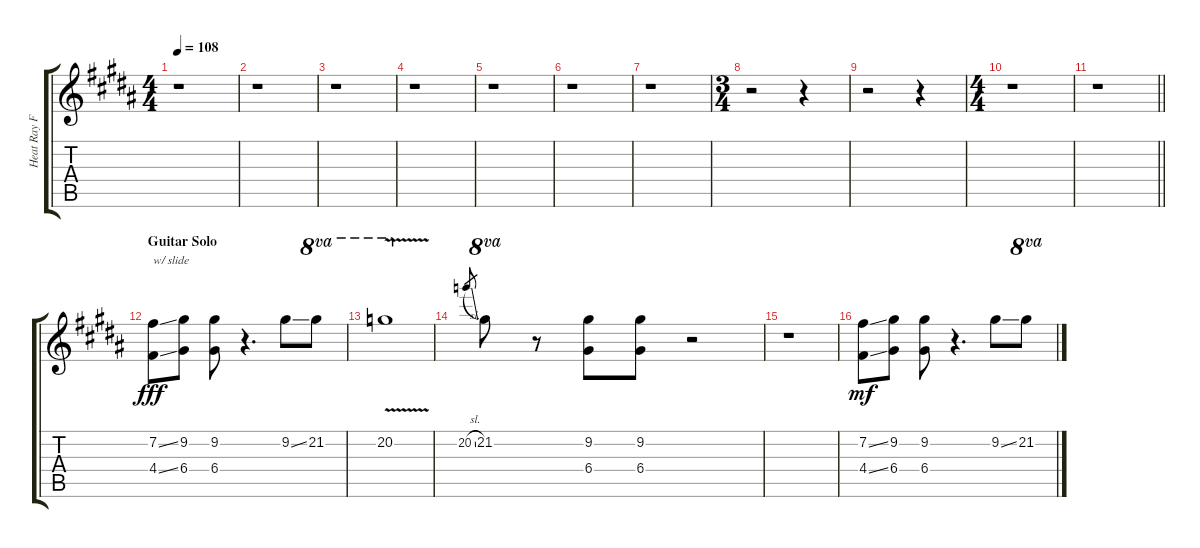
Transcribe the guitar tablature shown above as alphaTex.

\track ("Heat Ray Fuzz Guitar" "Heat Ray F") {instrument distortionguitar}
\staff {score tabs}
\tuning (E4 B3 G3 D3 A2 E2) {hide}
\ts (4 4)
\tempo 108
\clef g2
\ks g#minor
r.1{dy fff} |
r.1 |
r.1 |
r.1 |
r.1 |
r.1 |
r.1 |
\ts (3 4)
r.2 r.4 |
r.2 r.4 |
\ts (4 4)
r.1 |
\barLineRight lightlight
r.1 |
\section ("" "Guitar Solo")
(7.2{ss} 4.4{ss}).8{txt "w/ slide" volume 16} (9.2 6.4).8 (9.2 6.4).8 r.4{d} 9.2{ss}.8 21.2.8{ot 8va} |
20.2{v}.1{ot 8va} |
20.2{sl}.8{gr} 21.2.8{ot 8va} r.8 (9.2 6.4).8 (9.2 6.4).8 r.2 |
r.1 |
(7.2{ss} 4.4{ss}).8{dy mf} (9.2 6.4).8 (9.2 6.4).8 r.4{d} 9.2{ss}.8 21.2.8{ot 8va}
